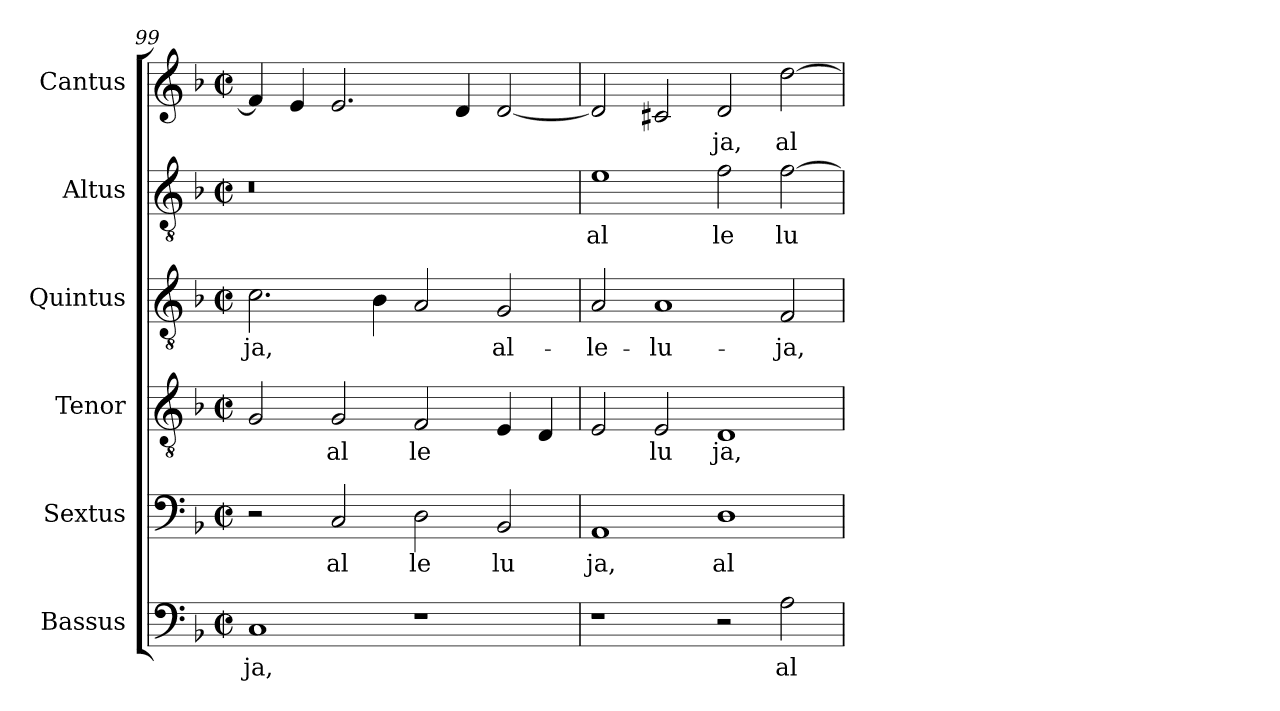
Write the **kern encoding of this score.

**kern	**text	**kern	**text	**kern	**text	**kern	**text	**kern	**text	**kern	**text
*part6	*part6	*part5	*part5	*part4	*part4	*part3	*part3	*part2	*part2	*part1	*part1
*staff6	*staff6	*staff5	*staff5	*staff4	*staff4	*staff3	*staff3	*staff2	*staff2	*staff1	*staff1
*I"Bassus	*	*I"Sextus	*	*I"Tenor	*	*I"Quintus	*	*I"Altus	*	*I"Cantus	*
*clefF4	*	*clefF4	*	*clefGv2	*	*clefGv2	*	*clefGv2	*	*clefG2	*
*k[b-]	*	*k[b-]	*	*k[b-]	*	*k[b-]	*	*k[b-]	*	*k[b-]	*
*F:	*	*F:	*	*F:	*	*F:	*	*F:	*	*F:	*
*M2/2	*	*M2/2	*	*M2/2	*	*M2/2	*	*M2/2	*	*M2/2	*
*met(c|)	*	*met(c|)	*	*met(c|)	*	*met(c|)	*	*met(c|)	*	*met(c|)	*
=99	=99	=99	=99	=99	=99	=99	=99	=99	=99	=99	=99
!	!LO:LY:b:cj	!	!	!	!	!	!LO:LY:b:cj	!	!	!	!
1C	-ja,	2r	.	2G/	.	2.c\	-ja,	0r	.	4f/]	.
.	.	.	.	.	.	.	.	.	.	4e/	.
!	!	!	!LO:LY:b:cj	!	!LO:LY:b:cj	!	!	!	!	!	!
.	.	2C/	al	2G/	al	.	.	.	.	2.e/	.
.	.	.	.	.	.	4B-\	.	.	.	.	.
!	!	!	!LO:LY:b:cj	!	!LO:LY:b:cj	!	!	!	!	!	!
1r	.	2D\	le	2F/	le	2A/	.	.	.	.	.
.	.	.	.	.	.	.	.	.	.	4d/	.
!	!	!	!LO:LY:b:cj	!	!	!	!LO:LY:b:cj	!	!	!	!
.	.	2BB-/	lu	4E/	.	2G/	al-	.	.	[<2d/	.
.	.	.	.	4D/	.	.	.	.	.	.	.
=100	=100	=100	=100	=100	=100	=100	=100	=100	=100	=100	=100
!	!	!	!LO:LY:b:cj	!	!	!	!LO:LY:b:cj	!	!LO:LY:b:cj	!	!
1r	.	1AA	ja,	2E/	.	2A/	-le-	1e	al	2d/]	.
!	!	!	!	!	!LO:LY:b:cj	!	!LO:LY:b:cj	!	!	!	!
.	.	.	.	2E/	lu	1A	-lu-	.	.	2c#/	.
!	!	!	!LO:LY:b:cj	!	!LO:LY:b:cj	!	!	!	!LO:LY:b:cj	!	!LO:LY:b:cj
2r	.	1D	al	1D	ja,	.	.	2f\	le	2d/	ja,
!	!LO:LY:b:cj	!	!	!	!	!	!LO:LY:b:cj	!	!LO:LY:b:cj	!	!LO:LY:b:cj
2A\	al-	.	.	.	.	2F/	-ja,	[>2f\	lu	[>2dd\	al
=	=	=	=	=	=	=	=	=	=	=	=
*-	*-	*-	*-	*-	*-	*-	*-	*-	*-	*-	*-
